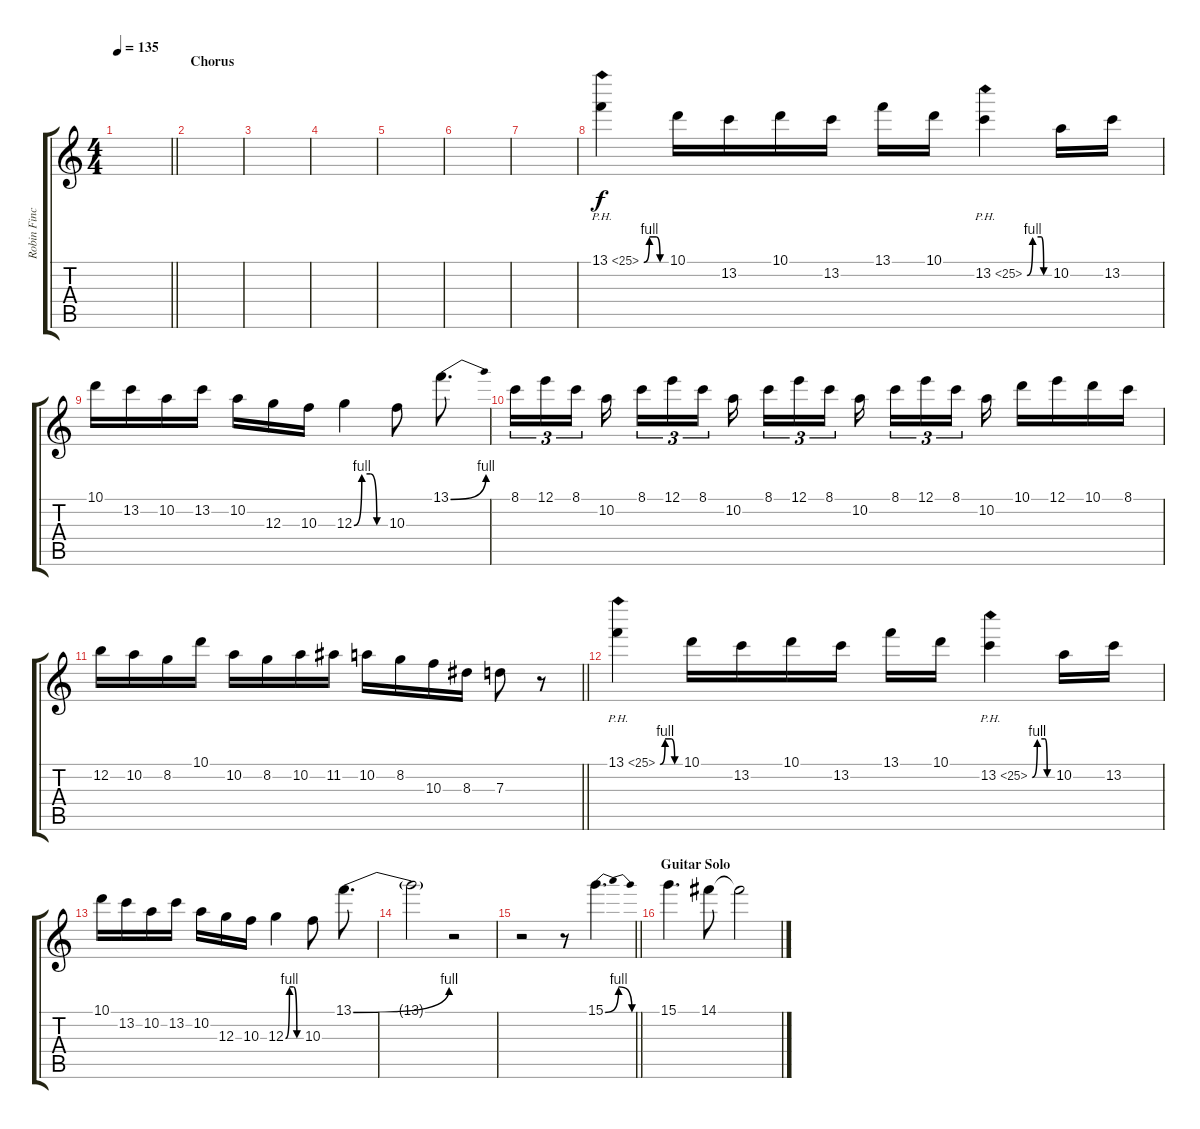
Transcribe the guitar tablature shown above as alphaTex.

\track ("Robin Finck" "Robin Finc") {instrument overdrivenguitar}
\staff {score tabs}
\tuning (E4 B3 G3 D3 A2 D2) {hide}
\ts (4 4)
\tempo 135
\clef g2
\barLineRight lightlight
\ks c
|
\section ("" "Chorus")
|
|
|
|
|
|
13.1{be (custom 0 0 15 4 33 4 44 0 50 0 60 0) ph 12}.4 10.1.16 13.2.16 10.1.16 13.2.16 13.1.16 10.1.16 13.2{be (custom 0 0 15 4 38 4 45 0 60 0) ph 12}.4 10.2.16 13.2.16 |
10.1.16 13.2.16 10.2.16 13.2.16 10.2.16 12.3.16 10.3.16 12.3{be (custom 0 0 15 4 31 4 44 0 60 0)}.4 10.3.8 13.1{be (bend 0 0 60 4)}.8{d} |
8.1.16{tu (3 2)} 12.1.16{tu (3 2)} 8.1.16{tu (3 2) beam splitsecondary} 10.2.16{beam splitsecondary} 8.1.16{tu (3 2)} 12.1.16{tu (3 2)} 8.1.16{tu (3 2) beam splitsecondary} 10.2.16{beam splitsecondary} 8.1.16{tu (3 2)} 12.1.16{tu (3 2)} 8.1.16{tu (3 2)} 10.2.16{beam splitsecondary} 8.1.16{tu (3 2)} 12.1.16{tu (3 2)} 8.1.16{tu (3 2) beam splitsecondary} 10.2.16 10.1.16 12.1.16 10.1.16 8.1.16 |
\barLineRight lightlight
12.2.16 10.2.16 8.2.16 10.1.16 10.2.16 8.2.16 10.2.16 11.2.16 10.2.16 8.2.16 10.3.16 8.3.16 7.3.8 r.8 |
13.1{be (custom 0 0 15 4 33 4 44 0 50 0 60 0) ph 12}.4 10.1.16 13.2.16 10.1.16 13.2.16 13.1.16 10.1.16 13.2{be (custom 0 0 15 4 38 4 45 0 60 0) ph 12}.4 10.2.16 13.2.16 |
10.1.16 13.2.16 10.2.16 13.2.16 10.2.16 12.3.16 10.3.16 12.3{be (custom 0 0 15 4 31 4 44 0 60 0)}.4 10.3.8 13.1{be (bend 0 0 60 4)}.8{d} |
13.1{t}.2 r.2 |
\barLineRight lightlight
r.2 r.8 15.1{be (bendrelease 0 0 15 4 45 4 60 0)}.4{d} |
\section ("" "Guitar Solo")
15.1.4{d} 14.1.8 14.1{t}.2
